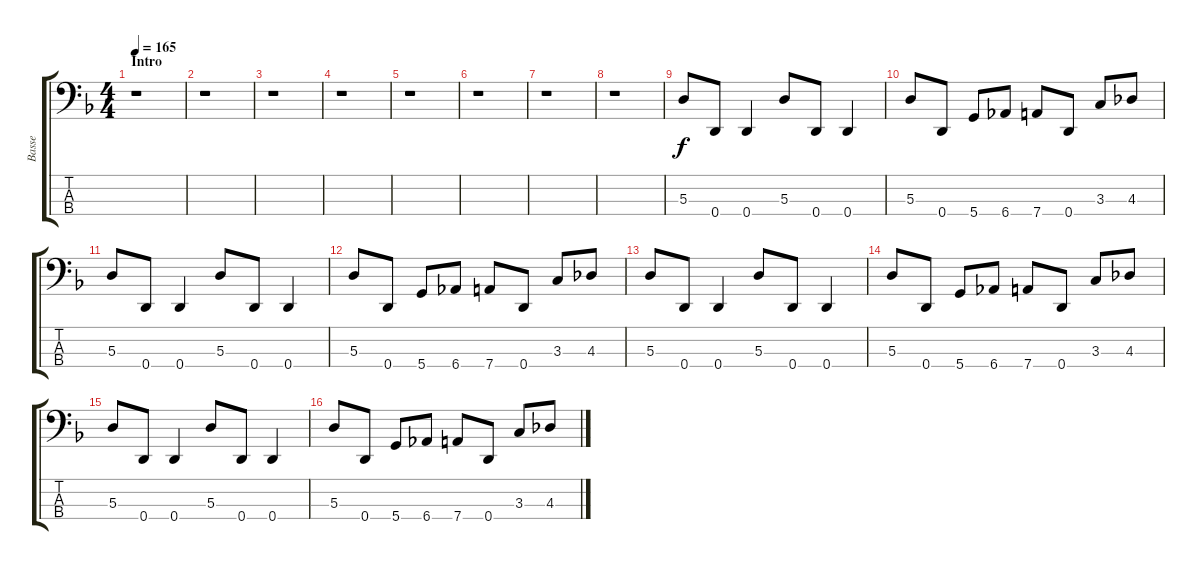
\track ("Basse" "Basse") {instrument electricbassfinger}
\staff {score tabs}
\tuning (G2 D2 A1 D1) {hide}
\ts (4 4)
\section ("" "Intro")
\tempo 165
\clef f4
\ks f
r.1{dy f instrument electricbassfinger} |
r.1 |
r.1 |
r.1 |
r.1 |
r.1 |
r.1 |
r.1 |
5.3.8 0.4.8 0.4.4 5.3.8 0.4.8 0.4.4 |
5.3.8 0.4.8 5.4.8 6.4.8 7.4.8 0.4.8 3.3.8 4.3.8 |
5.3.8 0.4.8 0.4.4 5.3.8 0.4.8 0.4.4 |
5.3.8 0.4.8 5.4.8 6.4.8 7.4.8 0.4.8 3.3.8 4.3.8 |
5.3.8 0.4.8 0.4.4 5.3.8 0.4.8 0.4.4 |
5.3.8 0.4.8 5.4.8 6.4.8 7.4.8 0.4.8 3.3.8 4.3.8 |
5.3.8 0.4.8 0.4.4 5.3.8 0.4.8 0.4.4 |
5.3.8 0.4.8 5.4.8 6.4.8 7.4.8 0.4.8 3.3.8 4.3.8
